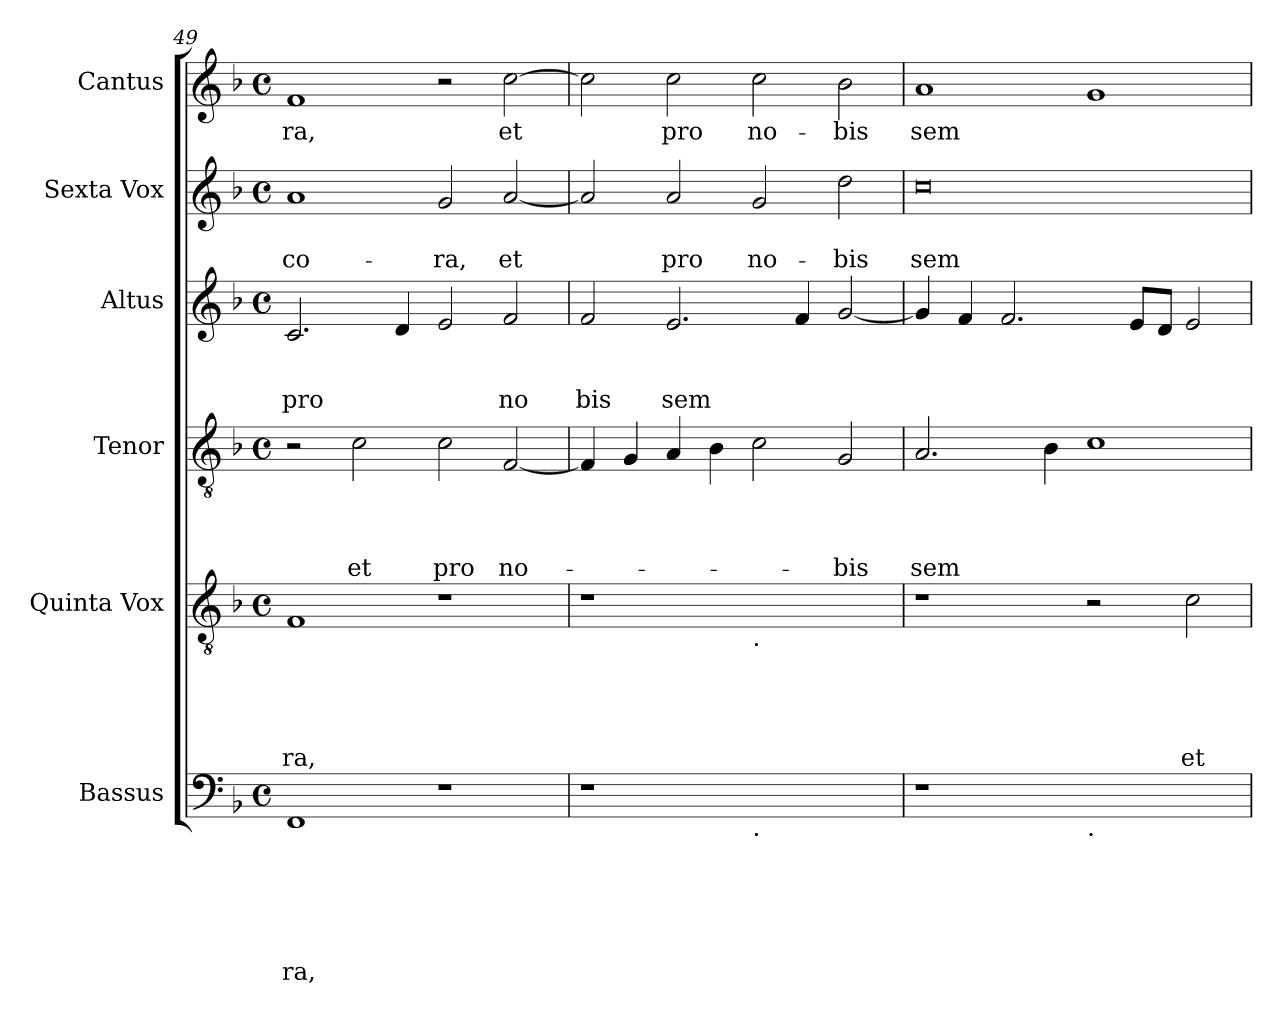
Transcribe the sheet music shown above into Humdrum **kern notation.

**kern	**text	**text	**text	**text	**text	**text	**kern	**text	**text	**text	**text	**text	**kern	**text	**text	**text	**text	**kern	**text	**text	**text	**kern	**text	**text	**kern	**text
*part6	*part6	*part6	*part6	*part6	*part6	*part6	*part5	*part5	*part5	*part5	*part5	*part5	*part4	*part4	*part4	*part4	*part4	*part3	*part3	*part3	*part3	*part2	*part2	*part2	*part1	*part1
*staff6	*staff6	*staff6	*staff6	*staff6	*staff6	*staff6	*staff5	*staff5	*staff5	*staff5	*staff5	*staff5	*staff4	*staff4	*staff4	*staff4	*staff4	*staff3	*staff3	*staff3	*staff3	*staff2	*staff2	*staff2	*staff1	*staff1
*I"Bassus	*	*	*	*	*	*	*I"Quinta Vox	*	*	*	*	*	*I"Tenor	*	*	*	*	*I"Altus	*	*	*	*I"Sexta Vox	*	*	*I"Cantus	*
*clefF4	*	*	*	*	*	*	*clefGv2	*	*	*	*	*	*clefGv2	*	*	*	*	*clefG2	*	*	*	*clefG2	*	*	*clefG2	*
*k[b-]	*	*	*	*	*	*	*k[b-]	*	*	*	*	*	*k[b-]	*	*	*	*	*k[b-]	*	*	*	*k[b-]	*	*	*k[b-]	*
*F:	*	*	*	*	*	*	*F:	*	*	*	*	*	*F:	*	*	*	*	*F:	*	*	*	*F:	*	*	*F:	*
*M4/4	*	*	*	*	*	*	*M4/4	*	*	*	*	*	*M4/4	*	*	*	*	*M4/4	*	*	*	*M4/4	*	*	*M4/4	*
*met(c)	*	*	*	*	*	*	*met(c)	*	*	*	*	*	*met(c)	*	*	*	*	*met(c)	*	*	*	*met(c)	*	*	*met(c)	*
=49	=49	=49	=49	=49	=49	=49	=49	=49	=49	=49	=49	=49	=49	=49	=49	=49	=49	=49	=49	=49	=49	=49	=49	=49	=49	=49
!	!	!	!	!	!	!LO:LY:b	!	!	!	!	!	!LO:LY:b	!	!	!	!	!	!	!	!	!LO:LY:b	!	!	!LO:LY:b	!	!LO:LY:b
1FF	.	.	.	.	.	ra,	1F	.	.	.	.	ra,	2r	.	.	.	.	2.c/	.	.	pro	1a	.	-co-	1f	-ra,
!	!	!	!	!	!	!	!	!	!	!	!	!	!	!	!	!	!LO:LY:b	!	!	!	!	!	!	!	!	!
.	.	.	.	.	.	.	.	.	.	.	.	.	2c\	.	.	.	et	.	.	.	.	.	.	.	.	.
.	.	.	.	.	.	.	.	.	.	.	.	.	.	.	.	.	.	4d/	.	.	.	.	.	.	.	.
!	!	!	!	!	!	!	!	!	!	!	!	!	!	!	!	!	!LO:LY:b	!	!	!	!	!	!	!LO:LY:b	!	!
1r	.	.	.	.	.	.	1r	.	.	.	.	.	2c\	.	.	.	pro	2e/	.	.	.	2g/	.	-ra,	2r	.
!	!	!	!	!	!	!	!	!	!	!	!	!	!	!	!	!	!LO:LY:b	!	!	!	!LO:LY:b	!	!	!LO:LY:b	!	!LO:LY:b
.	.	.	.	.	.	.	.	.	.	.	.	.	[<2F/	.	.	.	no-	2f/	.	.	no	[<2a/	.	et	[>2cc\	et
=50!	=50!	=50!	=50!	=50!	=50!	=50!	=50!	=50!	=50!	=50!	=50!	=50!	=50!	=50!	=50!	=50!	=50!	=50!	=50!	=50!	=50!	=50!	=50!	=50!	=50!	=50!
!	!	!	!	!	!	!	!	!	!	!	!	!	!	!	!	!	!	!	!	!	!LO:LY:b	!	!	!	!	!
1r	.	.	.	.	.	.	1r	.	.	.	.	.	4F/]	.	.	.	.	2f/	.	.	bis	2a/]	.	.	2cc\]	.
.	.	.	.	.	.	.	.	.	.	.	.	.	4G/	.	.	.	.	.	.	.	.	.	.	.	.	.
!	!	!	!	!	!	!	!	!	!	!	!	!	!	!	!	!	!	!	!	!	!LO:LY:b	!	!	!LO:LY:b	!	!LO:LY:b
.	.	.	.	.	.	.	.	.	.	.	.	.	4A/	.	.	.	.	2.e/	.	.	sem	2a/	.	pro	2cc\	pro
.	.	.	.	.	.	.	.	.	.	.	.	.	4B-\	.	.	.	.	.	.	.	.	.	.	.	.	.
!	!	!	!	!	!	!	!LO:TX:b:t=.	!	!	!	!	!	!	!	!	!	!	!	!	!	!	!	!	!	!	!
!LO:TX:b:t=.	!	!	!	!	!	!	!	!	!	!	!	!	!	!	!	!	!	!	!	!	!	!	!	!	!	!
!	!	!	!	!	!	!	!	!	!	!	!	!	!	!	!	!	!	!	!	!	!	!	!	!LO:LY:b	!	!LO:LY:b
1ryy	.	.	.	.	.	.	1ryy	.	.	.	.	.	2c\	.	.	.	.	.	.	.	.	2g/	.	no-	2cc\	no-
.	.	.	.	.	.	.	.	.	.	.	.	.	.	.	.	.	.	4f/	.	.	.	.	.	.	.	.
!	!	!	!	!	!	!	!	!	!	!	!	!	!	!	!	!	!LO:LY:b	!	!	!	!	!	!	!LO:LY:b	!	!LO:LY:b
.	.	.	.	.	.	.	.	.	.	.	.	.	2G/	.	.	.	-bis	[<2g/	.	.	.	2dd\	.	-bis	2b-\	-bis
!!LO:LB:g=z
=51!	=51!	=51!	=51!	=51!	=51!	=51!	=51!	=51!	=51!	=51!	=51!	=51!	=51!	=51!	=51!	=51!	=51!	=51!	=51!	=51!	=51!	=51!	=51!	=51!	=51!	=51!
!	!	!	!	!	!	!	!	!	!	!	!	!	!	!	!	!	!LO:LY:b	!	!	!	!	!	!	!LO:LY:b	!	!LO:LY:b
1r	.	.	.	.	.	.	1r	.	.	.	.	.	2.A/	.	.	.	sem	4g/]	.	.	.	0cc	.	sem-	1a	sem
.	.	.	.	.	.	.	.	.	.	.	.	.	.	.	.	.	.	4f/	.	.	.	.	.	.	.	.
.	.	.	.	.	.	.	.	.	.	.	.	.	.	.	.	.	.	2.f/	.	.	.	.	.	.	.	.
.	.	.	.	.	.	.	.	.	.	.	.	.	4B-\	.	.	.	.	.	.	.	.	.	.	.	.	.
!LO:TX:b:t=.	!	!	!	!	!	!	!	!	!	!	!	!	!	!	!	!	!	!	!	!	!	!	!	!	!	!
1ryy	.	.	.	.	.	.	2r	.	.	.	.	.	1c	.	.	.	.	.	.	.	.	.	.	.	1g	.
.	.	.	.	.	.	.	.	.	.	.	.	.	.	.	.	.	.	8e/L	.	.	.	.	.	.	.	.
.	.	.	.	.	.	.	.	.	.	.	.	.	.	.	.	.	.	8d/J	.	.	.	.	.	.	.	.
!	!	!	!	!	!	!	!	!	!	!	!	!LO:LY:b	!	!	!	!	!	!	!	!	!	!	!	!	!	!
.	.	.	.	.	.	.	2c\	.	.	.	.	et	.	.	.	.	.	2e/	.	.	.	.	.	.	.	.
=!	=!	=!	=!	=!	=!	=!	=!	=!	=!	=!	=!	=!	=!	=!	=!	=!	=!	=!	=!	=!	=!	=!	=!	=!	=!	=!
*-	*-	*-	*-	*-	*-	*-	*-	*-	*-	*-	*-	*-	*-	*-	*-	*-	*-	*-	*-	*-	*-	*-	*-	*-	*-	*-
